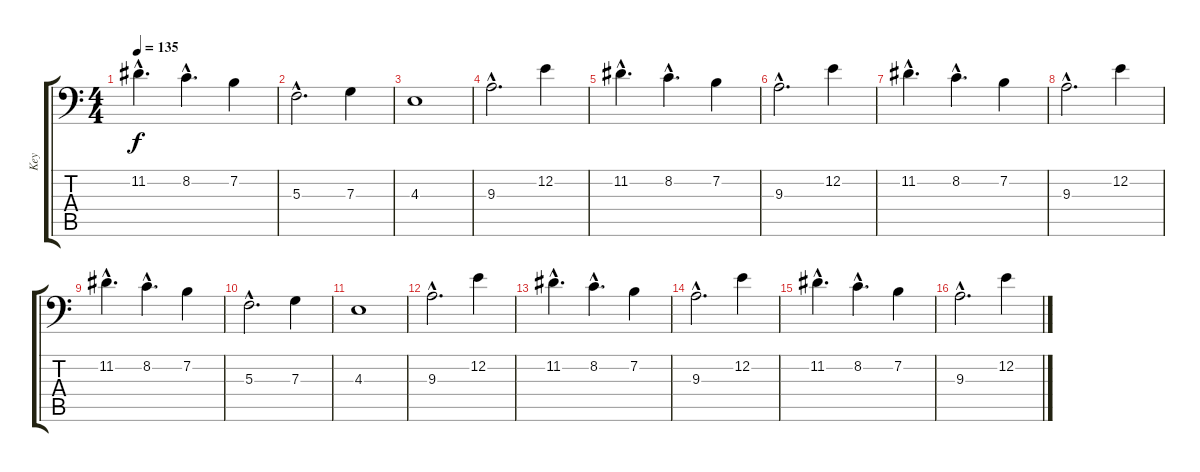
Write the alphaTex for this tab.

\track ("Key" "Key") {instrument lead3calliope}
\staff {score tabs}
\tuning (A3 E3 C3 G2 D2 A1) {hide}
\ts (4 4)
\tempo 135
\clef f4
\ks c
11.2{hac}.4{d dy f} 8.2{hac}.4{d} 7.2.4 |
5.3{hac}.2{d} 7.3.4 |
4.3.1 |
9.3{hac}.2{d instrument acousticgrandpiano} 12.2.4 |
11.2{hac}.4{d} 8.2{hac}.4{d} 7.2.4 |
9.3{hac}.2{d} 12.2.4 |
11.2{hac}.4{d} 8.2{hac}.4{d} 7.2.4 |
9.3{hac}.2{d} 12.2.4 |
11.2{hac}.4{d} 8.2{hac}.4{d} 7.2.4 |
5.3{hac}.2{d} 7.3.4 |
4.3.1 |
9.3{hac}.2{d} 12.2.4 |
11.2{hac}.4{d} 8.2{hac}.4{d} 7.2.4 |
9.3{hac}.2{d} 12.2.4 |
11.2{hac}.4{d} 8.2{hac}.4{d} 7.2.4 |
9.3{hac}.2{d} 12.2.4
